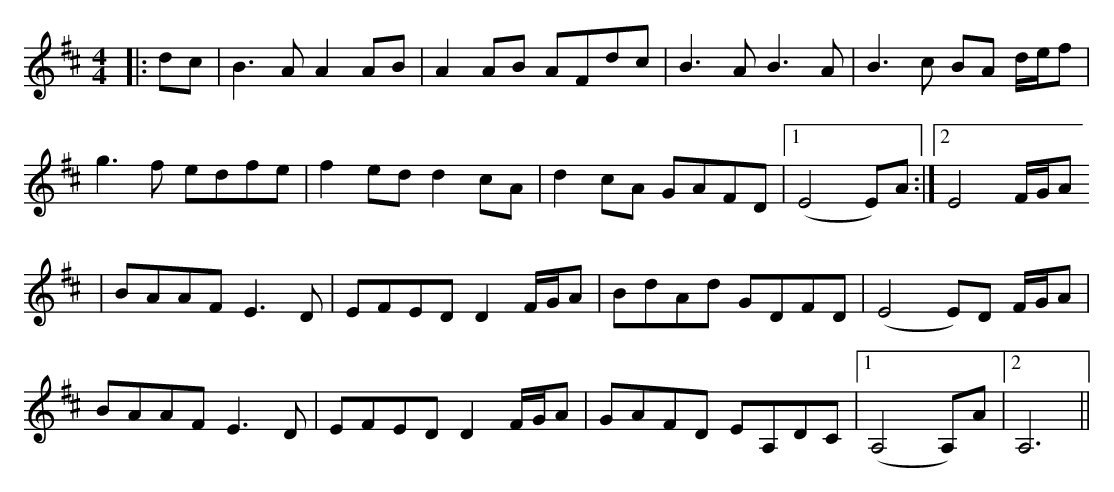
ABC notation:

X:1
M:4/4
K:D
|:dc|B3A A2AB|A2AB AFdc|B3A B3A|B3c BA d/e/f|
g3f edfe|f2ed d2cA|d2cA GAFD|1 ( E4E)A :|2 E4 F/G/A
|BAAF E3D|EFED D2 F/G/A|BdAd GDFD|(E4E)D F/G/A|
BAAF E3D|EFED D2 F/G/A|GAFD EA,DC|1 (A,4 A,)A |2 A,6||
